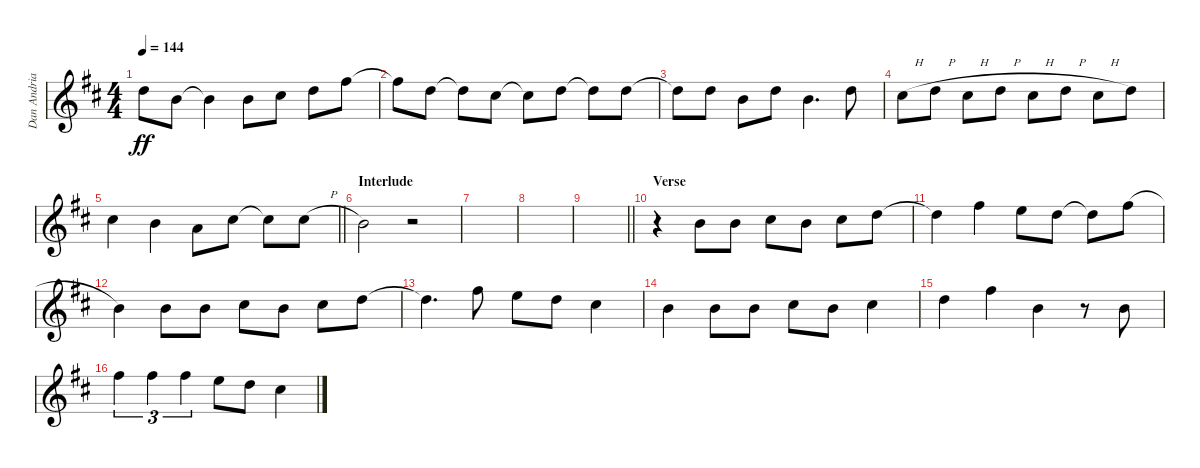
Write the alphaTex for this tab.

\track ("Dan Andriano - Vocals" "Dan Andria") {instrument overdrivenguitar}
\staff {score}
\tuning (E4 B3 G3 D3 A2 E2) {hide}
\ts (4 4)
\tempo 144
\clef g2
\ks d
3.2{t}.8{dy ff} 0.2.8 0.2{t}.4 0.2.8 2.2.8 3.2.8 2.1.8 |
2.1{t}.8 3.2.8 3.2{t}.8 2.2.8 2.2{t}.8 3.2.8 3.2{t}.8 3.2.8 |
3.2{t}.8 3.2.8 4.3.8 3.2.8 0.2.4{d} 3.2.8 |
2.2{h}.8 3.2{h}.8 2.2{h}.8 3.2{h}.8 2.2{h}.8 3.2{h}.8 2.2{h}.8 3.2.8 |
\barLineRight lightlight
2.2.4 0.2.4 2.3.8 2.2.8 2.2{t}.8 6.3{h}.8 |
\section ("" "Interlude")
4.3.2 r.2 |
|
|
\barLineRight lightlight
|
\section ("" "Verse")
r.4 0.2.8 4.3.8 2.2.8 0.2.8 2.2.8 3.2.8 |
3.2{t}.4 2.1.4 0.1.8 3.2.8 3.2{t}.8 16.4{h}.8 |
9.4.4 0.2.8 0.2.8 2.2.8 0.2.8 2.2.8 3.2.8 |
3.2{t}.4{d} 2.1.8 0.1.8 3.2.8 2.2.4 |
0.2.4 4.3.8 4.3.8 2.2.8 0.2.8 2.2.4 |
3.2.4 2.1.4 4.3.4 r.8 0.2.8 |
7.2.4{tu (3 2)} 2.1.4{tu (3 2)} 2.1.4{tu (3 2)} 0.1.8 3.2.8 2.2.4
